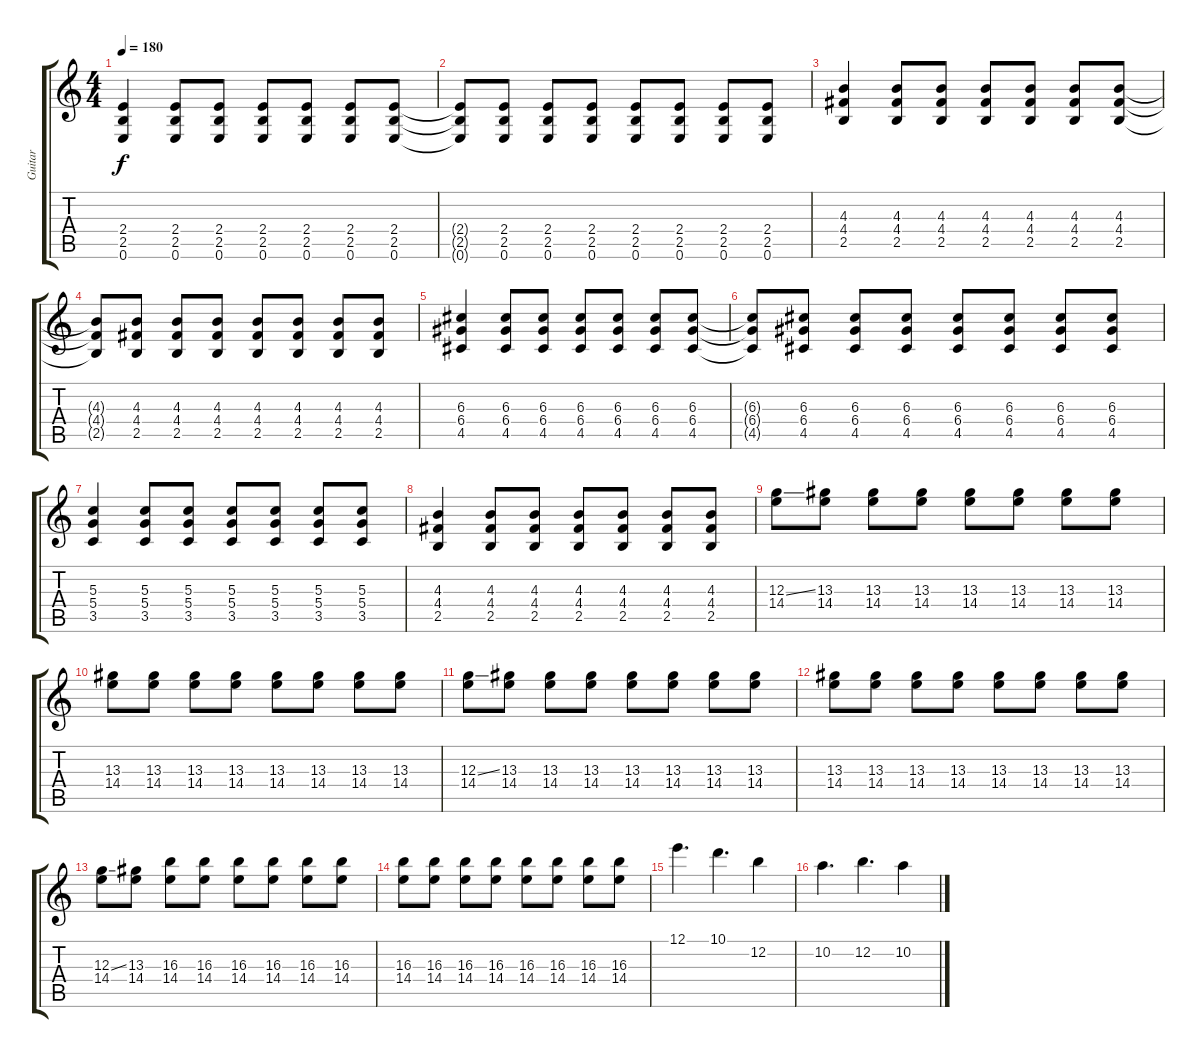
\track ("Guitar" "Guitar") {instrument acousticguitarsteel}
\staff {score tabs}
\tuning (E4 B3 G3 D3 A2 E2) {hide}
\ts (4 4)
\tempo 180
\clef g2
\ks c
(2.4 2.5 0.6).4{dy f} (2.4 2.5 0.6).8 (2.4 2.5 0.6).8 (2.4 2.5 0.6).8 (2.4 2.5 0.6).8 (2.4 2.5 0.6).8 (2.4 2.5 0.6).8 |
(2.4{t} 2.5{t} 0.6{t}).8 (2.4 2.5 0.6).8 (2.4 2.5 0.6).8 (2.4 2.5 0.6).8 (2.4 2.5 0.6).8 (2.4 2.5 0.6).8 (2.4 2.5 0.6).8 (2.4 2.5 0.6).8 |
(4.3 4.4 2.5).4 (4.3 4.4 2.5).8 (4.3 4.4 2.5).8 (4.3 4.4 2.5).8 (4.3 4.4 2.5).8 (4.3 4.4 2.5).8 (4.3 4.4 2.5).8 |
(4.3{t} 4.4{t} 2.5{t}).8 (4.3 4.4 2.5).8 (4.3 4.4 2.5).8 (4.3 4.4 2.5).8 (4.3 4.4 2.5).8 (4.3 4.4 2.5).8 (4.3 4.4 2.5).8 (4.3 4.4 2.5).8 |
(6.3 6.4 4.5).4 (6.3 6.4 4.5).8 (6.3 6.4 4.5).8 (6.3 6.4 4.5).8 (6.3 6.4 4.5).8 (6.3 6.4 4.5).8 (6.3 6.4 4.5).8 |
(6.3{t} 6.4{t} 4.5{t}).8 (6.3 6.4 4.5).8 (6.3 6.4 4.5).8 (6.3 6.4 4.5).8 (6.3 6.4 4.5).8 (6.3 6.4 4.5).8 (6.3 6.4 4.5).8 (6.3 6.4 4.5).8 |
(5.3 5.4 3.5).4 (5.3 5.4 3.5).8 (5.3 5.4 3.5).8 (5.3 5.4 3.5).8 (5.3 5.4 3.5).8 (5.3 5.4 3.5).8 (5.3 5.4 3.5).8 |
(4.3 4.4 2.5).4 (4.3 4.4 2.5).8 (4.3 4.4 2.5).8 (4.3 4.4 2.5).8 (4.3 4.4 2.5).8 (4.3 4.4 2.5).8 (4.3 4.4 2.5).8 |
(12.3{ss} 14.4).8 (13.3 14.4).8 (13.3 14.4).8 (13.3 14.4).8 (13.3 14.4).8 (13.3 14.4).8 (13.3 14.4).8 (13.3 14.4).8 |
(13.3 14.4).8 (13.3 14.4).8 (13.3 14.4).8 (13.3 14.4).8 (13.3 14.4).8 (13.3 14.4).8 (13.3 14.4).8 (13.3 14.4).8 |
(12.3{ss} 14.4).8 (13.3 14.4).8 (13.3 14.4).8 (13.3 14.4).8 (13.3 14.4).8 (13.3 14.4).8 (13.3 14.4).8 (13.3 14.4).8 |
(13.3 14.4).8 (13.3 14.4).8 (13.3 14.4).8 (13.3 14.4).8 (13.3 14.4).8 (13.3 14.4).8 (13.3 14.4).8 (13.3 14.4).8 |
(12.3{ss} 14.4).8 (13.3 14.4).8 (16.3 14.4).8 (16.3 14.4).8 (16.3 14.4).8 (16.3 14.4).8 (16.3 14.4).8 (16.3 14.4).8 |
(16.3 14.4).8 (16.3 14.4).8 (16.3 14.4).8 (16.3 14.4).8 (16.3 14.4).8 (16.3 14.4).8 (16.3 14.4).8 (16.3 14.4).8 |
12.1.4{d} 10.1.4{d} 12.2.4 |
10.2.4{d} 12.2.4{d} 10.2.4
